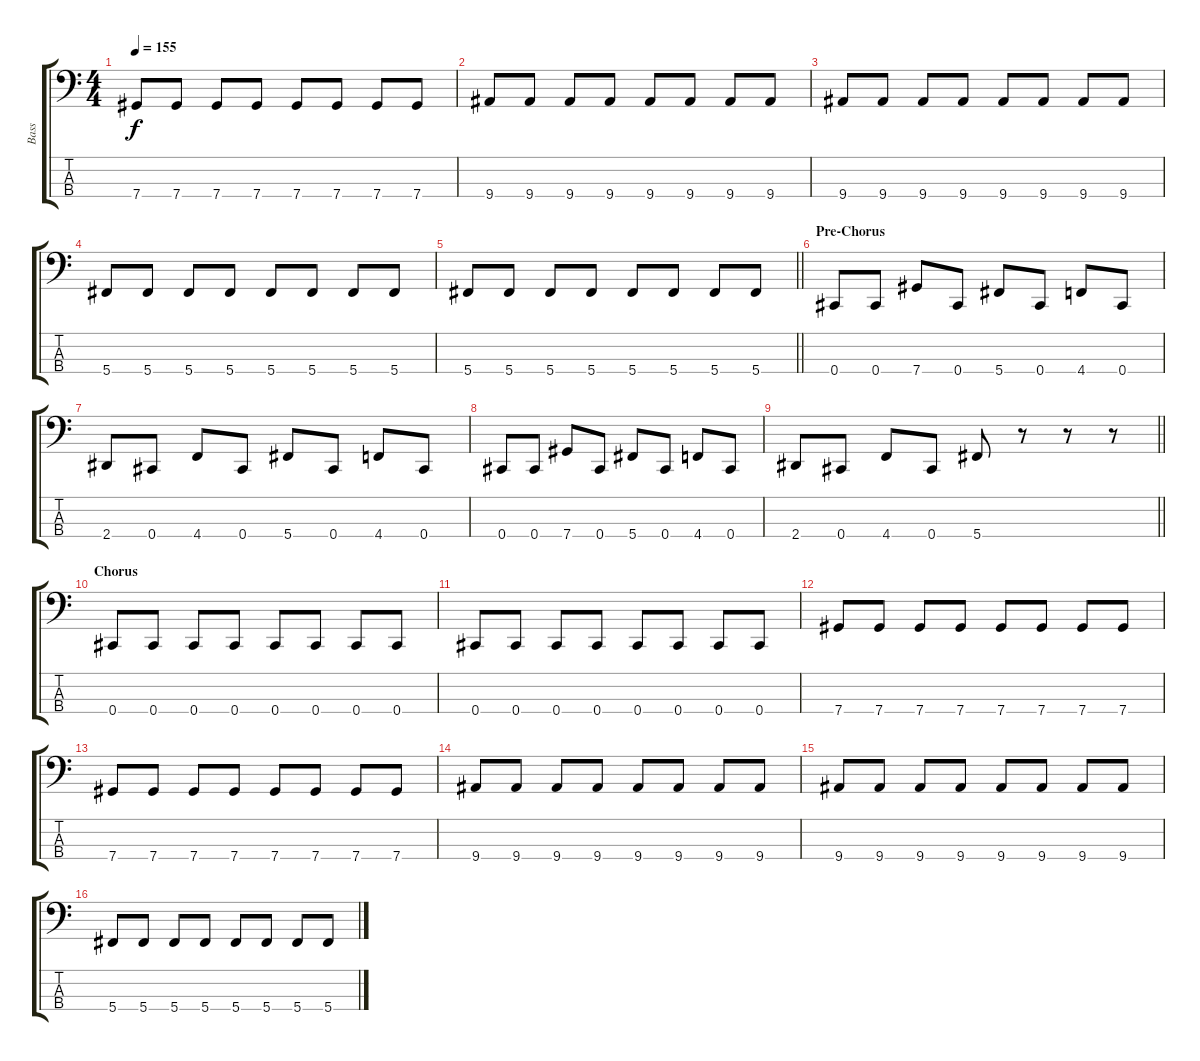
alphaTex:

\track ("Bass" "Bass") {instrument electricbassfinger}
\staff {score tabs}
\tuning (Gb2 Db2 Ab1 Db1) {hide}
\ts (4 4)
\tempo 155
\clef f4
\ks c
7.4.8{dy f} 7.4.8 7.4.8 7.4.8 7.4.8 7.4.8 7.4.8 7.4.8 |
9.4.8 9.4.8 9.4.8 9.4.8 9.4.8 9.4.8 9.4.8 9.4.8 |
9.4.8 9.4.8 9.4.8 9.4.8 9.4.8 9.4.8 9.4.8 9.4.8 |
5.4.8 5.4.8 5.4.8 5.4.8 5.4.8 5.4.8 5.4.8 5.4.8 |
\barLineRight lightlight
5.4.8 5.4.8 5.4.8 5.4.8 5.4.8 5.4.8 5.4.8 5.4.8 |
\section ("" "Pre-Chorus")
0.4.8 0.4.8 7.4.8 0.4.8 5.4.8 0.4.8 4.4.8 0.4.8 |
2.4.8 0.4.8 4.4.8 0.4.8 5.4.8 0.4.8 4.4.8 0.4.8 |
0.4.8 0.4.8 7.4.8 0.4.8 5.4.8 0.4.8 4.4.8 0.4.8 |
\barLineRight lightlight
2.4.8 0.4.8 4.4.8 0.4.8 5.4.8 r.8 r.8 r.8 |
\section ("" "Chorus")
0.4.8 0.4.8 0.4.8 0.4.8 0.4.8 0.4.8 0.4.8 0.4.8 |
0.4.8 0.4.8 0.4.8 0.4.8 0.4.8 0.4.8 0.4.8 0.4.8 |
7.4.8 7.4.8 7.4.8 7.4.8 7.4.8 7.4.8 7.4.8 7.4.8 |
7.4.8 7.4.8 7.4.8 7.4.8 7.4.8 7.4.8 7.4.8 7.4.8 |
9.4.8 9.4.8 9.4.8 9.4.8 9.4.8 9.4.8 9.4.8 9.4.8 |
9.4.8 9.4.8 9.4.8 9.4.8 9.4.8 9.4.8 9.4.8 9.4.8 |
5.4.8 5.4.8 5.4.8 5.4.8 5.4.8 5.4.8 5.4.8 5.4.8
